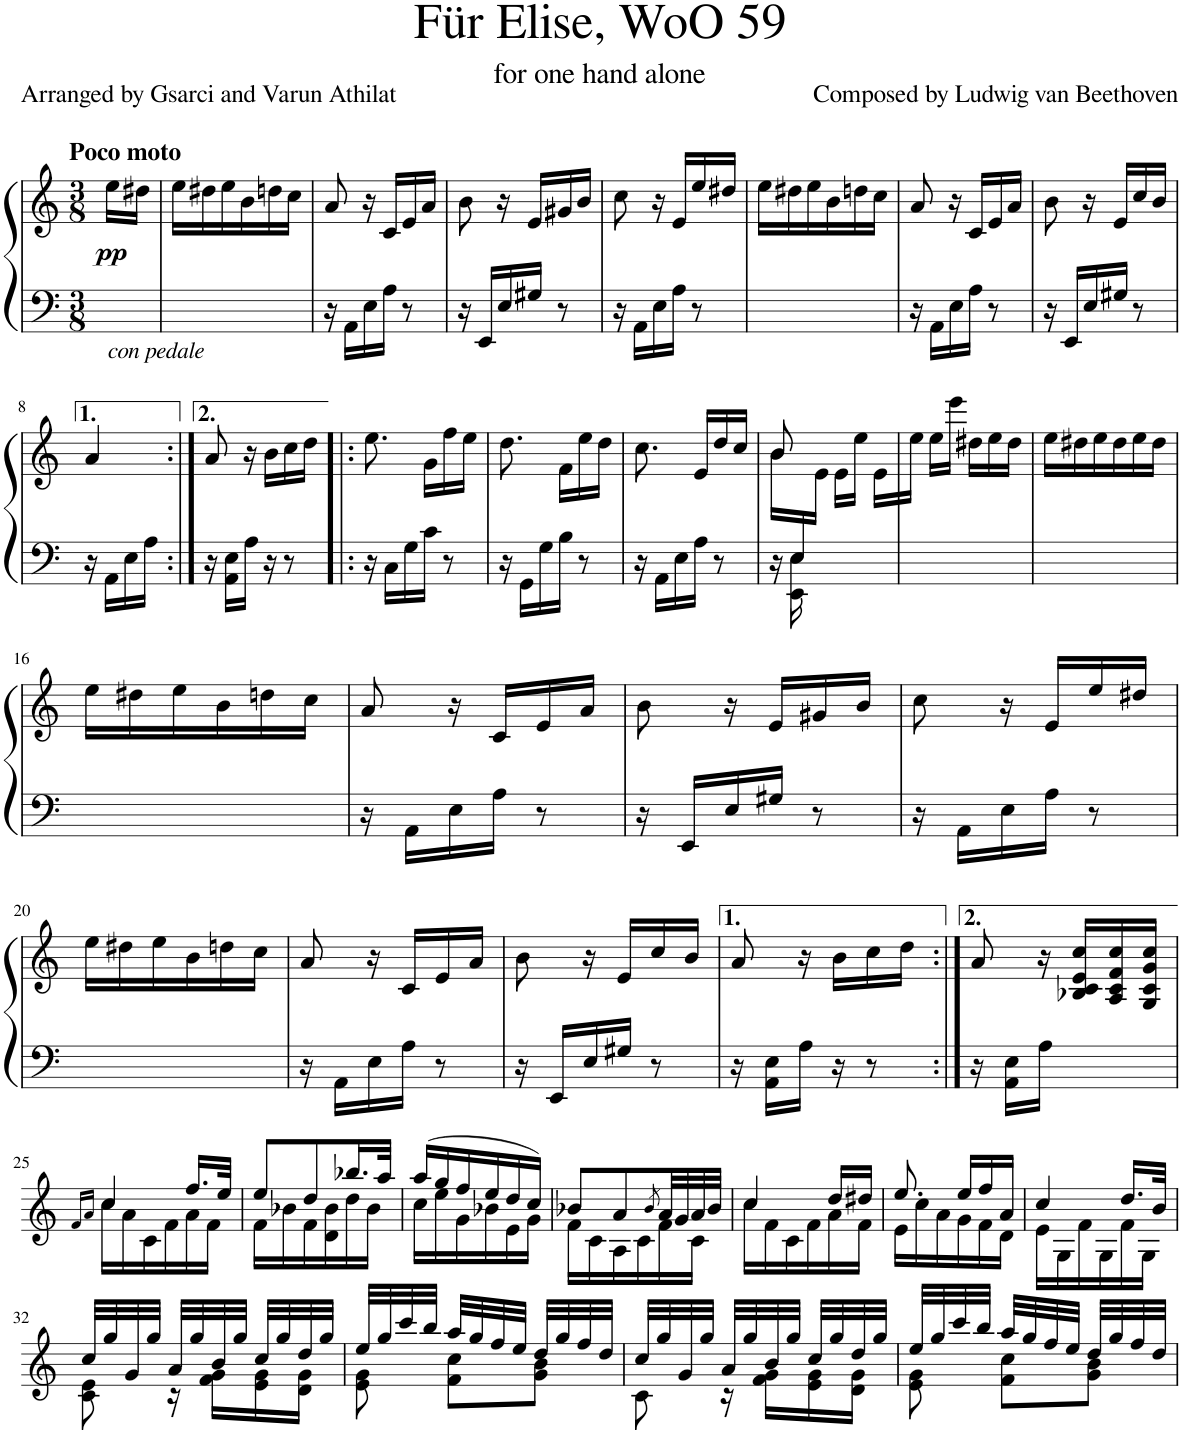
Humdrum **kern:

**kern	**kern	**dynam
*part1	*part1	*part1
*staff2	*staff1	*staff1/2
*I"Piano	*	*
*I'Pno.	*	*
*clefF4	*clefG2	*
*k[]	*k[]	*
*M3/8	*M3/8	*
=	=	=
!	!LO:TX:a:B:t=Poco moto	!
!LO:TX:b:i:t=con pedale	!	!
!	!	!LO:DY:b
8ryy	16ee\LL	pp
.	16dd#X\JJ	.
=1	=1	=1
4.ryy	16ee\LL	.
.	16dd#X\	.
.	16ee\	.
.	16b\	.
.	16ddn\	.
.	16cc\JJ	.
=2	=2	=2
16r	8a/	.
16AA\LL	.	.
16E\	16r	.
16A\JJ	16c/LL	.
8r	16e/	.
.	16a/JJ	.
=3	=3	=3
16r	8b\	.
16EE/LL	.	.
16E/	16r	.
16G#X/JJ	16e/LL	.
8r	16g#X/	.
.	16b/JJ	.
=4	=4	=4
16r	8cc\	.
16AA\LL	.	.
16E\	16r	.
16A\JJ	16e/LL	.
8r	16ee/	.
.	16dd#X/JJ	.
=5	=5	=5
4.ryy	16ee\LL	.
.	16dd#X\	.
.	16ee\	.
.	16b\	.
.	16ddn\	.
.	16cc\JJ	.
=6	=6	=6
16r	8a/	.
16AA\LL	.	.
16E\	16r	.
16A\JJ	16c/LL	.
8r	16e/	.
.	16a/JJ	.
=7	=7	=7
16r	8b\	.
16EE/LL	.	.
16E/	16r	.
16G#X/JJ	16e/LL	.
8r	16cc/	.
.	16b/JJ	.
!!LO:LB:g=z
=8	=8	=8
16r	4a/	.
16AA\LL	.	.
16E\	.	.
16A\JJ	.	.
=9:|!	=9:|!	=9:|!
16r	8a/	.
16AA\ 16E\LL	.	.
16A\JJ	16r	.
16r	16b\LL	.
8r	16cc\	.
.	16dd\JJ	.
=10!|:	=10!|:	=10!|:
16r	8.ee\	.
16C\LL	.	.
16G\	.	.
16c\JJ	16g\LL	.
8r	16ff\	.
.	16ee\JJ	.
=11	=11	=11
16r	8.dd\	.
16GG\LL	.	.
16G\	.	.
16B\JJ	16f\LL	.
8r	16ee\	.
.	16dd\JJ	.
=12	=12	=12
16r	8.cc\	.
16AA\LL	.	.
16E\	.	.
16A\JJ	16e/LL	.
8r	16dd/	.
.	16cc/JJ	.
=13	=13	=13
*^	*^	*
16ryy	16r	8b/	16b\LL	.
16E/	16EE\ 16E\	.	16ryy	.
4ryy	16ryy	16ryy	16e\JJ	.
.	16ryy	16ryy	16e\LL	.
.	8ryy	8ryy	16ee\JJ	.
.	.	.	16e\LL	.
*v	*v	*	*	*
=14	=14	=14	=14
4.ryy	16ryy	16ee\JJ	.
.	16ryy	16ee\LL	.
.	16ryy	16eee\JJ	.
.	16ryy	16dd#X\LL	.
.	16ryy	16ee\	.
.	16ryy	16dd#\JJ	.
*	*v	*v	*
=15	=15	=15
4.ryy	16ee\LL	.
.	16dd#X\	.
.	16ee\	.
.	16dd#\	.
.	16ee\	.
.	16dd#\JJ	.
!!LO:LB:g=z
=16	=16	=16
4.ryy	16ee\LL	.
.	16dd#X\	.
.	16ee\	.
.	16b\	.
.	16ddn\	.
.	16cc\JJ	.
=17	=17	=17
16r	8a/	.
16AA\LL	.	.
16E\	16r	.
16A\JJ	16c/LL	.
8r	16e/	.
.	16a/JJ	.
=18	=18	=18
16r	8b\	.
16EE/LL	.	.
16E/	16r	.
16G#X/JJ	16e/LL	.
8r	16g#X/	.
.	16b/JJ	.
=19	=19	=19
16r	8cc\	.
16AA\LL	.	.
16E\	16r	.
16A\JJ	16e/LL	.
8r	16ee/	.
.	16dd#X/JJ	.
!!LO:LB:g=z
=20	=20	=20
4.ryy	16ee\LL	.
.	16dd#X\	.
.	16ee\	.
.	16b\	.
.	16ddn\	.
.	16cc\JJ	.
=21	=21	=21
16r	8a/	.
16AA\LL	.	.
16E\	16r	.
16A\JJ	16c/LL	.
8r	16e/	.
.	16a/JJ	.
=22	=22	=22
16r	8b\	.
16EE/LL	.	.
16E/	16r	.
16G#X/JJ	16e/LL	.
8r	16cc/	.
.	16b/JJ	.
=23	=23	=23
16r	8a/	.
16AA\ 16E\LL	.	.
16A\JJ	16r	.
16r	16b\LL	.
8r	16cc\	.
.	16dd\JJ	.
=24:|!	=24:|!	=24:|!
16r	8a/	.
16AA\ 16E\LL	.	.
16A\JJ	16r	.
16ryy	16B-X/: 16c/: 16e/: 16cc/:LL	.
8ryy	16A/: 16c/: 16f/: 16cc/:	.
.	16G/: 16c/: 16g/: 16cc/:JJ	.
!!LO:LB:g=z
=25	=25	=25
.	16qf/LL	.
.	16qa/JJ	.
*	*^	*
4.ryy	4cc/	16cc\LL	.
.	.	16a\	.
.	.	16c\	.
.	.	16f\	.
.	16.ff/LL	16a\	.
.	.	16f\JJ	.
.	32ee/JJk	.	.
=26	=26	=26	=26
4.ryy	8ee/L	16f\LL	.
.	.	16b-X\	.
.	8dd/	16f\	.
.	.	16d\ 16b-\	.
.	16.bb-X/L	16dd\	.
.	.	16b-\JJ	.
.	32aa/JJk	.	.
=27	=27	=27	=27
4.ryy	(16aa/LL	16cc\LL	.
.	16gg/	16ee\	.
.	16ff/	16g\	.
.	16ee/	16b-X\	.
.	16dd/	16e\	.
.	16cc/JJ)	16g\JJ	.
=28	=28	=28	=28
4.ryy	8b-X/L	16f\LL	.
.	.	16c\	.
.	8a/	16A\	.
.	.	16c\	.
.	8qb-/	.	.
.	32a/LL	16f\	.
.	32g/	.	.
.	32a/	16c\JJ	.
.	32b-/JJJ	.	.
=29	=29	=29	=29
4.ryy	4cc/	16cc\LL	.
.	.	16f\	.
.	.	16c\	.
.	.	16f\	.
.	16dd/LL	16a\	.
.	16dd#X/JJ	16f\JJ	.
=30	=30	=30	=30
4.ryy	8.ee/	16e\LL	.
.	.	16cc\	.
.	.	16a\	.
.	16ee/LL	16g\	.
.	16ff/	16f\	.
.	16a/JJ	16d\JJ	.
=31	=31	=31	=31
4.ryy	4cc/	16e\LL	.
.	.	16G\	.
.	.	16f\	.
.	.	16G\	.
.	16.dd/LL	16f\	.
.	.	16G\JJ	.
.	32b/JJk	.	.
!!LO:LB:g=z	!!
=32	=32	=32	=32
4.ryy	32cc/LLL	8c\ 8e\	.
.	32gg/	.	.
.	32g/	.	.
.	32gg/JJJ	.	.
.	32a/LLL	16r	.
.	32gg/	.	.
.	32b/	16f\ 16g\LL	.
.	32gg/JJJ	.	.
.	32cc/LLL	16e\ 16g\	.
.	32gg/	.	.
.	32dd/	16d\ 16g\JJ	.
.	32gg/JJJ	.	.
=33	=33	=33	=33
4.ryy	32ee/LLL	8e\ 8g\	.
.	32gg/	.	.
.	32ccc/	.	.
.	32bb/JJJ	.	.
.	32aa/LLL	8f\ 8cc\L	.
.	32gg/	.	.
.	32ff/	.	.
.	32ee/JJJ	.	.
.	32dd/LLL	8g\ 8b\J	.
.	32gg/	.	.
.	32ff/	.	.
.	32dd/JJJ	.	.
=34	=34	=34	=34
4.ryy	32cc/LLL	8c\	.
.	32gg/	.	.
.	32g/	.	.
.	32gg/JJJ	.	.
.	32a/LLL	16r	.
.	32gg/	.	.
.	32b/	16f\ 16g\LL	.
.	32gg/JJJ	.	.
.	32cc/LLL	16e\ 16g\	.
.	32gg/	.	.
.	32dd/	16d\ 16g\JJ	.
.	32gg/JJJ	.	.
=35	=35	=35	=35
4.ryy	32ee/LLL	8e\ 8g\	.
.	32gg/	.	.
.	32ccc/	.	.
.	32bb/JJJ	.	.
.	32aa/LLL	8f\ 8cc\L	.
.	32gg/	.	.
.	32ff/	.	.
.	32ee/JJJ	.	.
.	32dd/LLL	8g\ 8b\J	.
.	32gg/	.	.
.	32ff/	.	.
.	32dd/JJJ	.	.
*	*v	*v	*
=	=	=
*-	*-	*-
